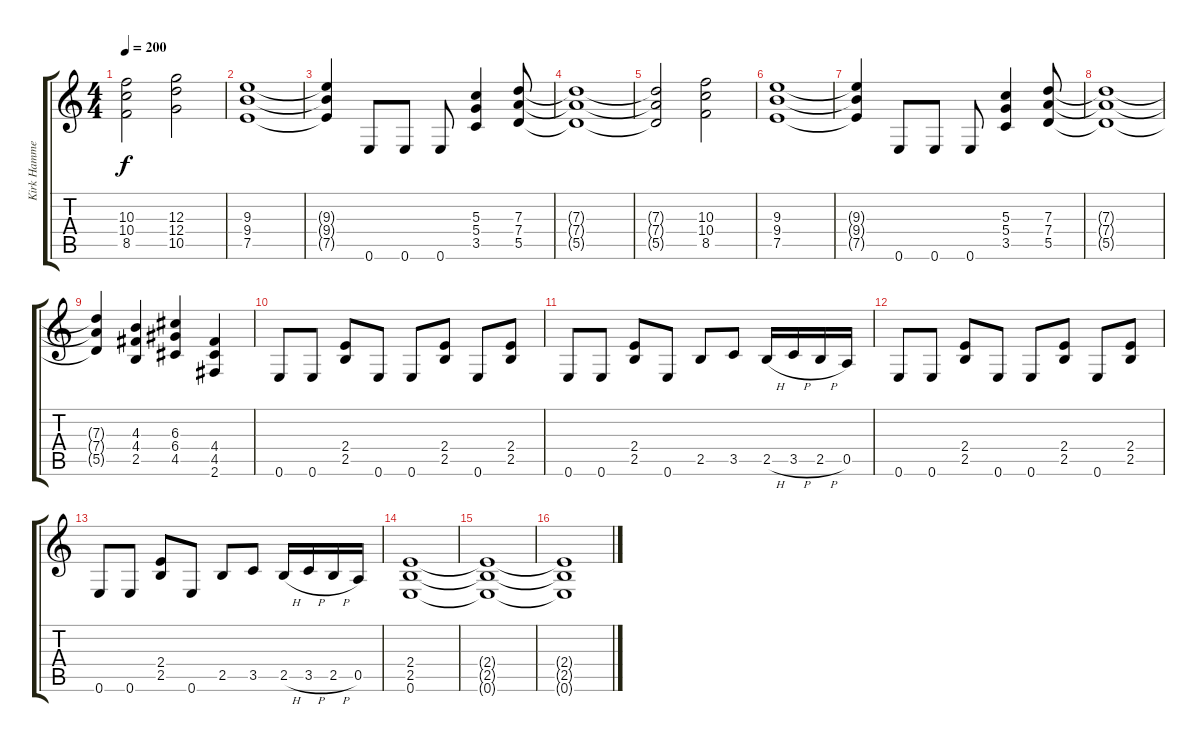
\track ("Kirk Hammet (Guitar)" "Kirk Hamme") {instrument overdrivenguitar}
\staff {score tabs}
\tuning (E4 B3 G3 D3 A2 E2) {hide}
\ts (4 4)
\tempo 200
\clef g2
\ks c
(10.3 10.4 8.5).2{dy f} (12.3 12.4 10.5).2 |
(9.3 9.4 7.5).1 |
(9.3{t} 9.4{t} 7.5{t}).4 0.6.8 0.6.8 0.6.8 (5.3 5.4 3.5).4 (7.3 7.4 5.5).8 |
(7.3{t} 7.4{t} 5.5{t}).1 |
(7.3{t} 7.4{t} 5.5{t}).2 (10.3 10.4 8.5).2 |
(9.3 9.4 7.5).1 |
(9.3{t} 9.4{t} 7.5{t}).4 0.6.8 0.6.8 0.6.8 (5.3 5.4 3.5).4 (7.3 7.4 5.5).8 |
(7.3{t} 7.4{t} 5.5{t}).1 |
(7.3{t} 7.4{t} 5.5{t}).4 (4.3 4.4 2.5).4 (6.3 6.4 4.5).4 (4.4 4.5 2.6).4 |
0.6.8 0.6.8 (2.4 2.5).8 0.6.8 0.6.8 (2.4 2.5).8 0.6.8 (2.4 2.5).8 |
0.6.8 0.6.8 (2.4 2.5).8 0.6.8 2.5.8 3.5.8 2.5{h}.16 3.5{h}.16 2.5{h}.16 0.5.16 |
0.6.8 0.6.8 (2.4 2.5).8 0.6.8 0.6.8 (2.4 2.5).8 0.6.8 (2.4 2.5).8 |
0.6.8 0.6.8 (2.4 2.5).8 0.6.8 2.5.8 3.5.8 2.5{h}.16 3.5{h}.16 2.5{h}.16 0.5.16 |
(2.4 2.5 0.6).1 |
(2.4{t} 2.5{t} 0.6{t}).1 |
(2.4{t} 2.5{t} 0.6{t}).1
